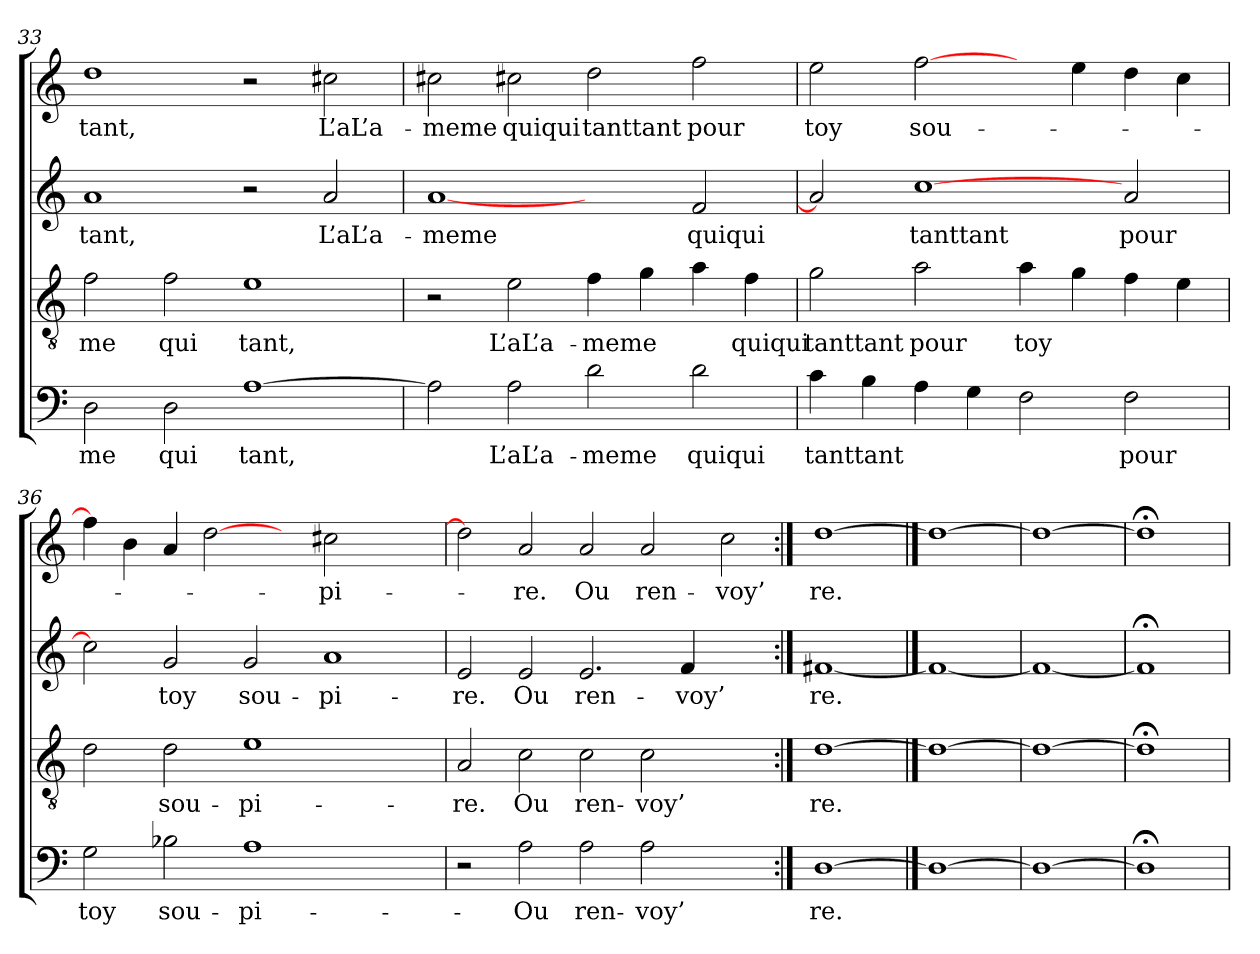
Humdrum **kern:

**kern	**text	**kern	**text	**kern	**text	**kern	**text
*part4	*part4	*part3	*part3	*part2	*part2	*part1	*part1
*staff4	*staff4	*staff3	*staff3	*staff2	*staff2	*staff1	*staff1
*clefF4	*	*clefGv2	*	*clefG2	*	*clefG2	*
*k[]	*	*k[]	*	*k[]	*	*k[]	*
=33	=33	=33	=33	=33	=33	=33	=33
2D	-me	2f	-me	1a	tant,	1dd	tant,
2D	qui	2f	qui	.	.	.	.
[1A	tant,	1e	tant,	2r	.	2r	.
.	.	.	.	2a	L’aL’a-	2cc#X	L’aL’a-
!!LO:LB:g=z
=34	=34	=34	=34	=34	=34	=34	=34
2A]	.	2r	.	[1a	-meme	2cc#X	-meme
2A	L’aL’a-	2e	L’aL’a-	.	.	2cc#X	quiqui
2d	-meme	4f	-meme	2ryy	.	2dd	tanttant
.	.	4g	.	.	.	.	.
2d	quiqui	4a	.	2f	quiqui	2ff	pour
.	.	4f	quiqui	.	.	.	.
=35	=35	=35	=35	=35	=35	=35	=35
4c	tanttant	2g	tanttant	2a]	.	2ee	toy
4B	.	.	.	.	.	.	.
4A	.	2a	pour	[1cc	tanttant	[2ff	sou-
4G	.	.	.	.	.	.	.
2F	.	4a	toy	.	.	4ryy	.
.	.	4g	.	.	.	4ee	.
2F	pour	4f	.	2a	pour	4dd	.
.	.	4e	.	.	.	4cc	.
=36	=36	=36	=36	=36	=36	=36	=36
2G	toy	2d	.	2cc]	.	4ff]	.
.	.	.	.	.	.	4b	.
2B-X	sou-	2d	sou-	2g	toy	4a	.
.	.	.	.	.	.	[2dd	.
1A	-pi-	1e	-pi-	2g	sou-	.	.
.	.	.	.	.	.	4ryy	.
.	.	.	.	1a	-pi-	2cc#X	-pi-
2ryy	.	2ryy	.	.	.	2ryy	.
=37	=37	=37	=37	=37	=37	=37	=37
2r	.	2A	-re.	2e	-re.	2dd]	.
2A	-Ou	2c	Ou	2e	Ou	2a	-re.
2A	ren-	2c	ren-	2.e	ren-	2a	Ou
2A	-voy’	2c	-voy’	.	.	2a	ren-
.	.	.	.	4f	-voy’	.	.
2ryy	.	2ryy	.	2ryy	.	2cc	-voy’
=38:|!	=38:|!	=38:|!	=38:|!	=38:|!	=38:|!	=38:|!	=38:|!
[1D	- re.	[1d	- re.	[1f#X	- re.	[1dd	- re.
==39	==39	==39	==39	==39	==39	==39	==39
1D_	.	1d_	.	1f#_	.	1dd_	.
=40	=40	=40	=40	=40	=40	=40	=40
1D_	.	1d_	.	1f#_	.	1dd_	.
=41	=41	=41	=41	=41	=41	=41	=41
1D;<]	.	1d;<]	.	1f#;<]	.	1dd;<]	.
=	=	=	=	=	=	=	=
*-	*-	*-	*-	*-	*-	*-	*-
